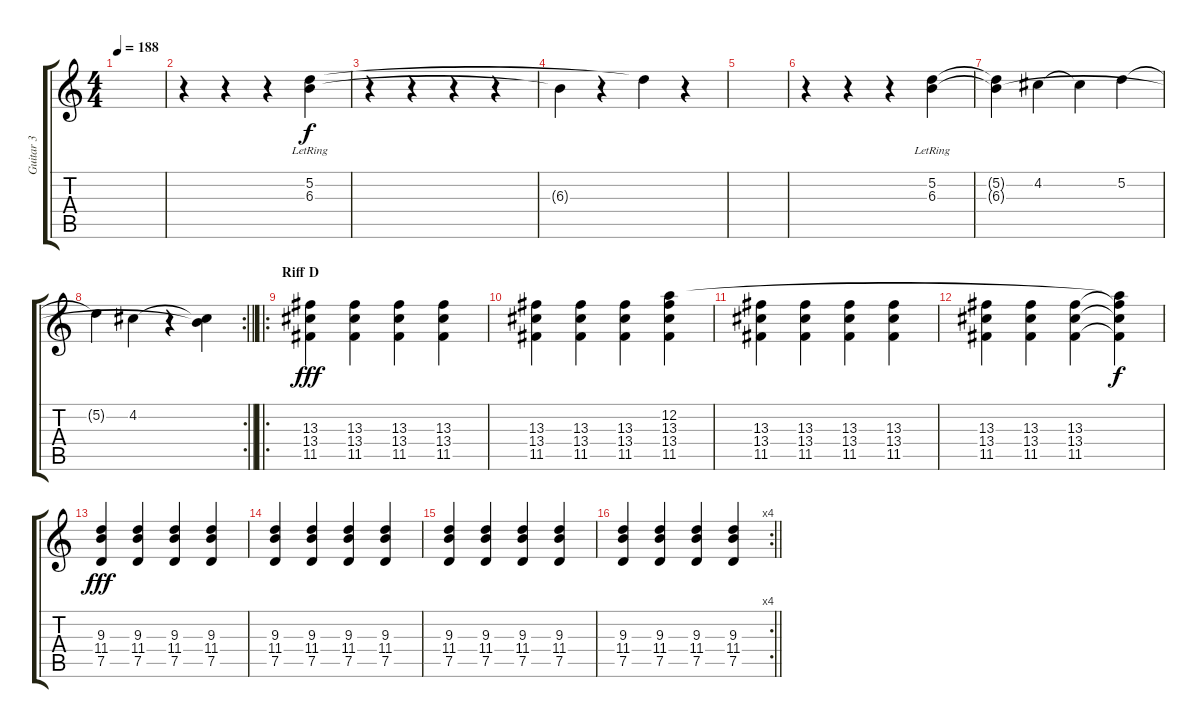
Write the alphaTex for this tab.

\track ("Guitar 3" "Guitar 3") {instrument overdrivenguitar}
\staff {score tabs}
\tuning (D4 A3 F3 C3 G2 D2) {hide}
\ts (4 4)
\tempo 188
\clef g2
\ks c
|
r.4 r.4 r.4 (5.2 6.3{lr}).4 |
r.4 r.4 r.4 r.4 |
6.3{t}.4 r.4 5.2{t}.4 r.4 |
|
r.4 r.4 r.4 (5.2 6.3{lr}).4 |
(5.2{t} 6.3{t}).4 4.2.4 4.2{t}.4 5.2.4 |
\rc 2
\barLineRight lightlight
5.2{t}.4 4.2.4 r.4 (4.2{t} 6.3{t}).4 |
\ro
\section ("" "Riff D")
(13.3 13.4 11.5).4{dy fff volume 10} (13.3 13.4 11.5).4 (13.3 13.4 11.5).4 (13.3 13.4 11.5).4 |
(13.3 13.4 11.5).4 (13.3 13.4 11.5).4 (13.3 13.4 11.5).4 (12.2 13.3 13.4 11.5).4 |
(13.3 13.4 11.5).4 (13.3 13.4 11.5).4 (13.3 13.4 11.5).4 (13.3 13.4 11.5).4 |
(13.3 13.4 11.5).4 (13.3 13.4 11.5).4 (13.3 13.4 11.5).4 (12.2{t} 13.3{t} 13.4{t} 11.5{t}).4{dy f} |
(9.3 11.4 7.5).4{dy fff} (9.3 11.4 7.5).4 (9.3 11.4 7.5).4 (9.3 11.4 7.5).4 |
(9.3 11.4 7.5).4 (9.3 11.4 7.5).4 (9.3 11.4 7.5).4 (9.3 11.4 7.5).4 |
(9.3 11.4 7.5).4 (9.3 11.4 7.5).4 (9.3 11.4 7.5).4 (9.3 11.4 7.5).4 |
\rc 4
\barLineRight lightlight
(9.3 11.4 7.5).4 (9.3 11.4 7.5).4 (9.3 11.4 7.5).4 (9.3 11.4 7.5).4
